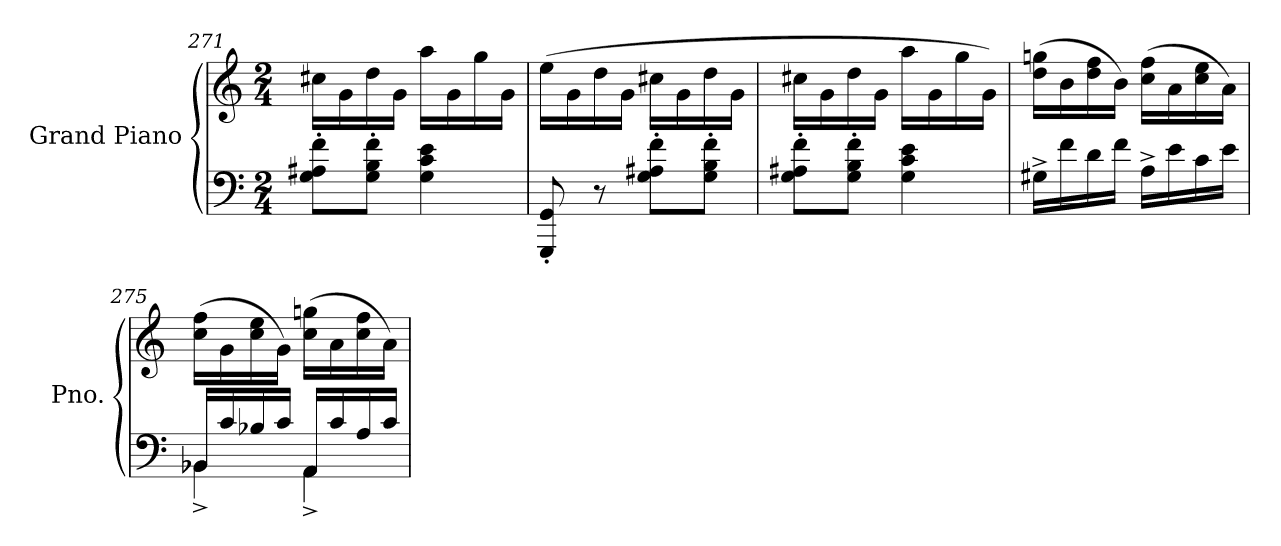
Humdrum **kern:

**kern	**kern
*part1	*part1
*staff2	*staff1
*I"Grand Piano	*
*I'Pno.	*
*clefF4	*clefG2
*k[]	*k[]
*M2/4	*M2/4
=271	=271
8G\' 8A#X\' 8f\'L	16cc#X\LL
.	16g\
8G\' 8B\' 8f\'J	16dd\
.	16g\JJ
4G\ 4c\ 4e\	16aa\LL
.	16g\
.	16gg\
.	16g\JJ
=272	=272
8GGG/' 8GG/'	(16ee\LL
.	16g\
8r	16dd\
.	16g\JJ
8G\' 8A#X\' 8f\'L	16cc#X\LL
.	16g\
8G\' 8B\' 8f\'J	16dd\
.	16g\JJ
=273	=273
8G\' 8A#X\' 8f\'L	16cc#X\LL
.	16g\
8G\' 8B\' 8f\'J	16dd\
.	16g\JJ
4G\ 4c\ 4e\	16aa\LL
.	16g\
.	16gg\
.	16g\JJ)
!!LO:PB:g=z
=274	=274
16G#X^\LL	(16dd\ 16ggn\LL
16f\	16b\
16d\	16dd\ 16ff\
16f\JJ	16b\JJ)
16A^\LL	(16cc\ 16ff\LL
16e\	16a\
16c\	16cc\ 16ee\
16e\JJ	16a\JJ)
=275	=275
*^	*
16BB-X/LL	4BB-^\	(16cc\ 16ff\LL
16c/	.	16g\
16B-X/	.	16cc\ 16ee\
16c/JJ	.	16g\JJ)
16AA/LL	4AA^\	(16cc\ 16ggn\LL
16c/	.	16a\
16A/	.	16cc\ 16ff\
16c/JJ	.	16a\JJ)
*v	*v	*
=	=
*-	*-
